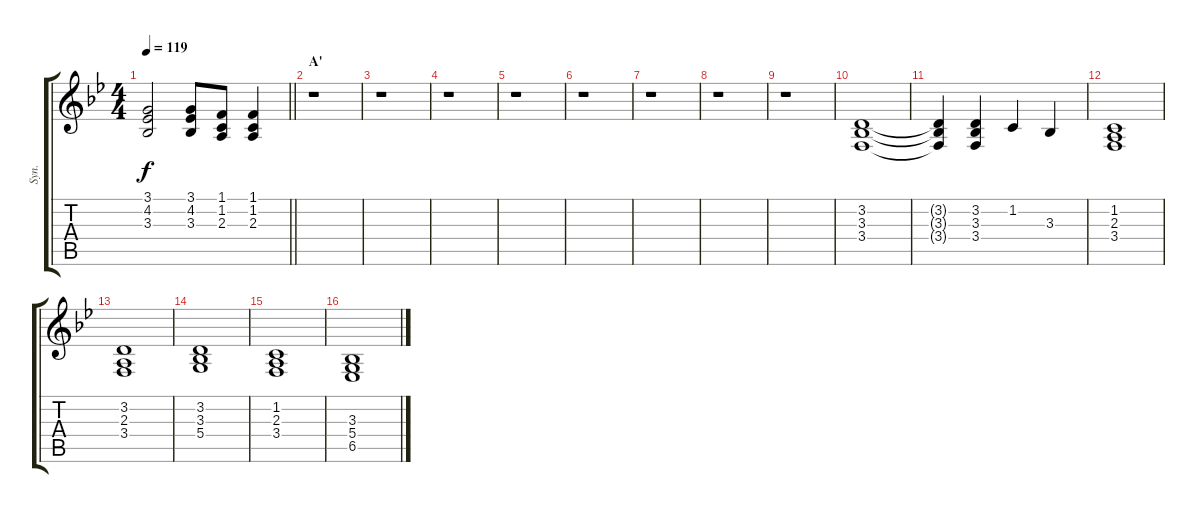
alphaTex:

\track ("Syn." "Syn.") {instrument electricgrandpiano}
\staff {score tabs}
\tuning (E4 B3 G3 D3 A2 E2) {hide}
\ts (4 4)
\tempo 119
\clef g2
\barLineRight lightlight
\ks bb
(3.1{t} 4.2{t} 3.3{t}).2{dy f} (3.1 4.2 3.3).8 (1.1 1.2 2.3).8 (1.1 1.2 2.3).4 |
\section ("" "A'")
r.1 |
r.1 |
r.1 |
r.1 |
r.1 |
r.1 |
r.1 |
r.1 |
(3.2 3.3 3.4).1 |
(3.2{t} 3.3{t} 3.4{t}).4 (3.2 3.3 3.4).4 1.2.4 3.3.4 |
(1.2 2.3 3.4).1 |
(3.2 2.3 3.4).1 |
(3.2 3.3 5.4).1 |
(1.2 2.3 3.4).1 |
(3.3 5.4 6.5).1
